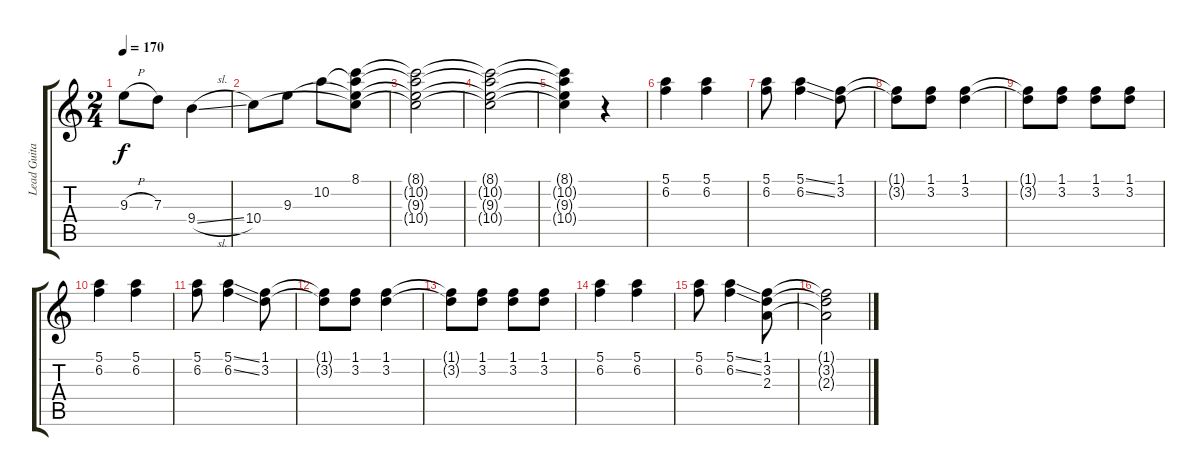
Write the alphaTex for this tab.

\track ("Lead Guitar" "Lead Guita") {instrument overdrivenguitar}
\staff {score tabs}
\tuning (E4 B3 G3 D3 A2 E2) {hide}
\ts (2 4)
\tempo 170
\clef g2
\ks c
9.3{h}.8{dy f} 7.3.8 9.4{sl}.4 |
10.4.8 9.3.8 10.2.8 (8.1 10.2{t} 9.3{t} 10.4{t}).8 |
(8.1{t} 10.2{t} 9.3{t} 10.4{t}).2 |
(8.1{t} 10.2{t} 9.3{t} 10.4{t}).2 |
(8.1{t} 10.2{t} 9.3{t} 10.4{t}).4 r.4 |
(5.1 6.2).4 (5.1 6.2).4 |
(5.1 6.2).8 (5.1{ss} 6.2{ss}).4 (1.1 3.2).8 |
(1.1{t} 3.2{t}).8 (1.1 3.2).8 (1.1 3.2).4 |
(1.1{t} 3.2{t}).8 (1.1 3.2).8 (1.1 3.2).8 (1.1 3.2).8 |
(5.1 6.2).4 (5.1 6.2).4 |
(5.1 6.2).8 (5.1{ss} 6.2{ss}).4 (1.1 3.2).8 |
(1.1{t} 3.2{t}).8 (1.1 3.2).8 (1.1 3.2).4 |
(1.1{t} 3.2{t}).8 (1.1 3.2).8 (1.1 3.2).8 (1.1 3.2).8 |
(5.1 6.2).4 (5.1 6.2).4 |
(5.1 6.2).8 (5.1{ss} 6.2{ss}).4 (1.1 3.2 2.3).8 |
(1.1{t} 3.2{t} 2.3{t}).2
